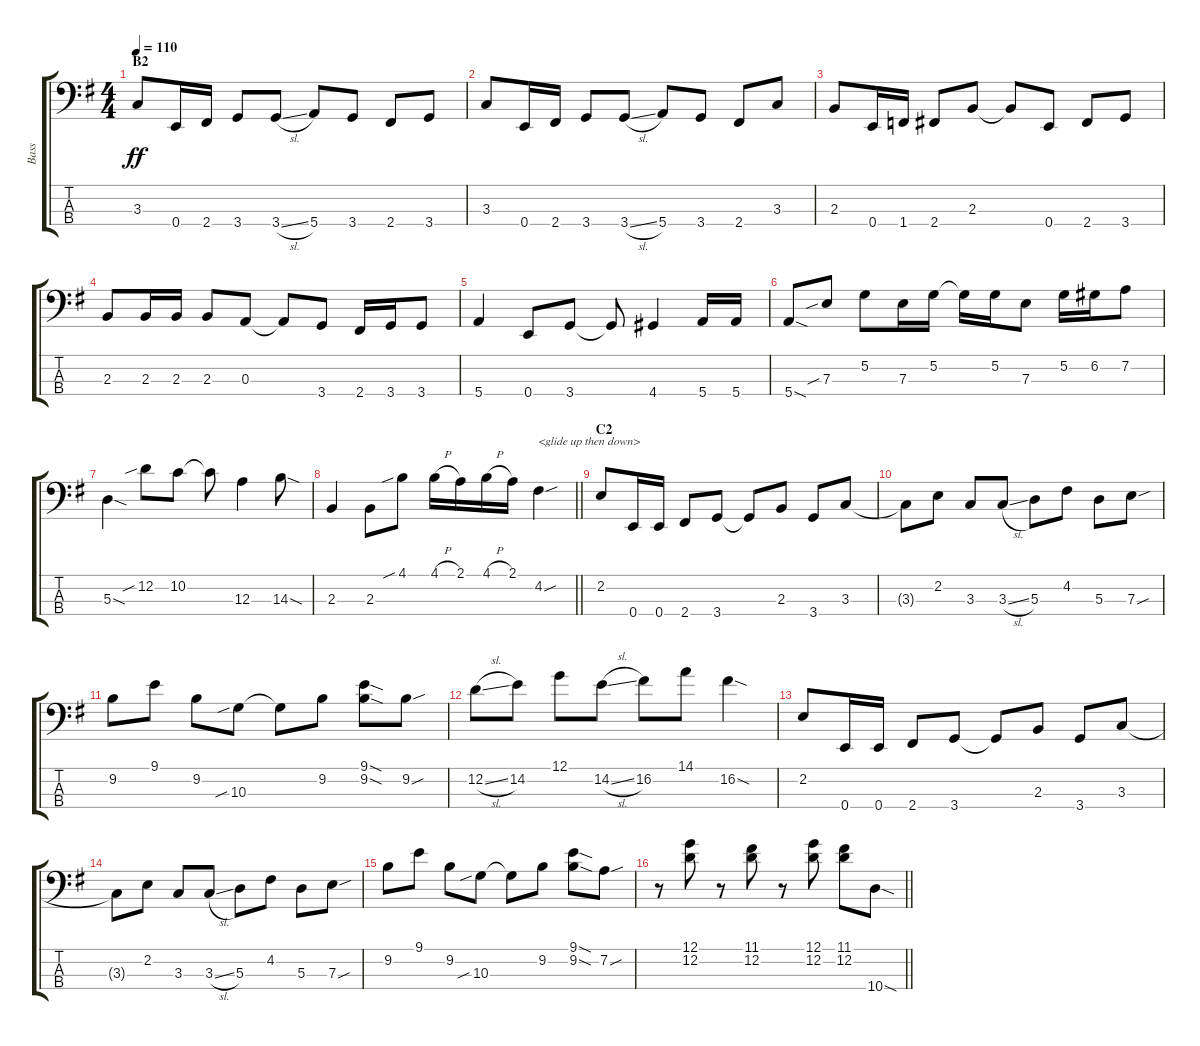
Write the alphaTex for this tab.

\track ("Bass" "Bass") {instrument electricbasspick}
\staff {score tabs}
\tuning (G2 D2 A1 E1) {hide}
\ts (4 4)
\section ("" "B2")
\tempo 110
\clef f4
\ks g
3.3.8{dy ff} 0.4.16 2.4.16 3.4.8 3.4{sl}.8 5.4.8 3.4.8 2.4.8 3.4.8 |
3.3.8 0.4.16 2.4.16 3.4.8 3.4{sl}.8 5.4.8 3.4.8 2.4.8 3.3.8 |
2.3.8 0.4.16 1.4.16 2.4.8 2.3.8 2.3{t}.8 0.4.8 2.4.8 3.4.8 |
2.3.8 2.3.16 2.3.16 2.3.8 0.3.8 0.3{t}.8 3.4.8 2.4.16 3.4.16 3.4.8 |
5.4.4 0.4.8 3.4.8 3.4{t}.8 4.4.4 5.4.16 5.4.16 |
5.4{sod}.8 7.3{sib}.8 5.2.8 7.3.16 5.2.16 5.2{t}.16 5.2.16 7.3.8 5.2.16 6.2.16 7.2.8 |
5.3{sod}.4 12.2{sib}.8 10.2.8 10.2{t}.8 12.3.4 14.3{sod}.8 |
\barLineRight lightlight
2.3.4 2.3.8 4.1{sib}.8 4.1{h}.16 2.1.16 4.1{h}.16 2.1.16 4.2{sou}.4{txt "<glide up then down>"} |
\section ("" "C2")
2.2.8 0.4.16 0.4.16 2.4.8 3.4.8 3.4{t}.8 2.3.8 3.4.8 3.3.8 |
3.3{t}.8 2.2.8 3.3.8 3.3{sl}.8 5.3.8 4.2.8 5.3.8 7.3{sou}.8 |
9.2.8 9.1.8 9.2.8 10.3{sib}.8 10.3{t}.8 9.2.8 (9.1{sod} 9.2{sod}).8 9.2{sou}.8 |
12.2{sl}.8 14.2.8 12.1.8 14.2{sl}.8 16.2.8 14.1.8 16.2{sod}.4 |
2.2.8 0.4.16 0.4.16 2.4.8 3.4.8 3.4{t}.8 2.3.8 3.4.8 3.3.8 |
3.3{t}.8 2.2.8 3.3.8 3.3{sl}.8 5.3.8 4.2.8 5.3.8 7.3{sou}.8 |
9.2.8 9.1.8 9.2.8 10.3{sib}.8 10.3{t}.8 9.2.8 (9.1{sod} 9.2{sod}).8 7.2{sou}.8 |
\barLineRight lightlight
r.8 (12.1 12.2).8 r.8 (11.1 12.2).8 r.8 (12.1 12.2).8 (11.1 12.2).8 10.4{sod}.8
